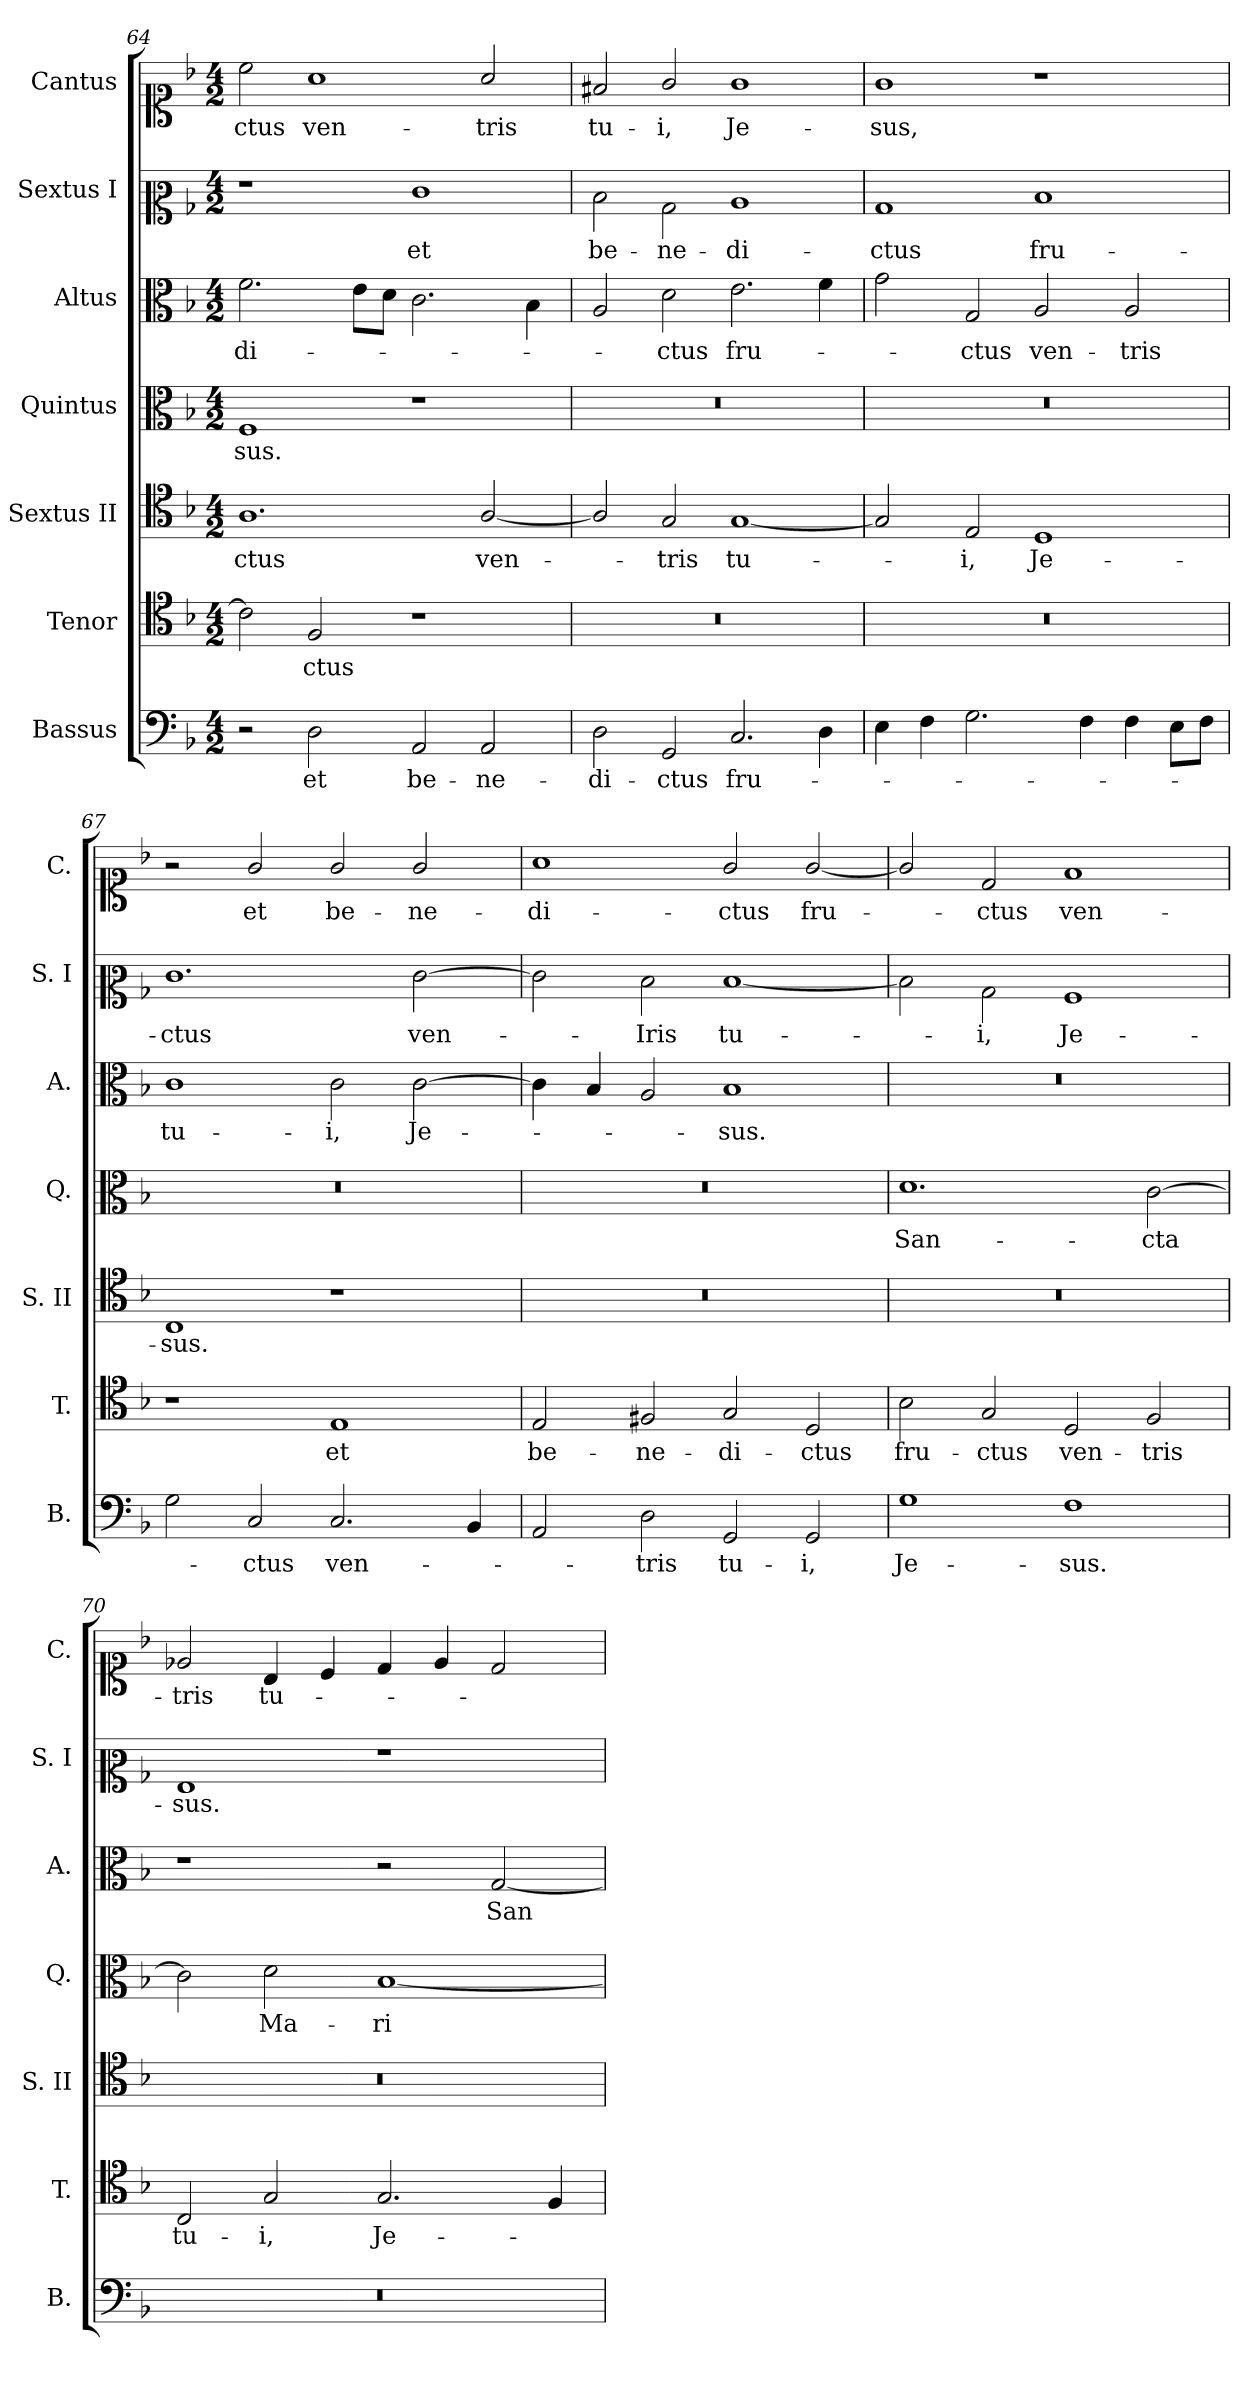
**kern	**text	**kern	**text	**kern	**text	**kern	**text	**kern	**text	**kern	**text	**kern	**text
*part7	*part7	*part6	*part6	*part5	*part5	*part4	*part4	*part3	*part3	*part2	*part2	*part1	*part1
*staff7	*staff7	*staff6	*staff6	*staff5	*staff5	*staff4	*staff4	*staff3	*staff3	*staff2	*staff2	*staff1	*staff1
*I"Bassus	*	*I"Tenor	*	*I"Sextus II	*	*I"Quintus	*	*I"Altus	*	*I"Sextus I	*	*I"Cantus	*
*I'B.	*	*I'T.	*	*I'S. II	*	*I'Q.	*	*I'A.	*	*I'S. I	*	*I'C.	*
*clefF4	*	*clefC4	*	*clefC4	*	*clefC3	*	*clefC3	*	*clefC2	*	*clefC1	*
*k[b-]	*	*k[b-]	*	*k[b-]	*	*k[b-]	*	*k[b-]	*	*k[b-]	*	*k[b-]	*
*M4/2	*	*M4/2	*	*M4/2	*	*M4/2	*	*M4/2	*	*M4/2	*	*M4/2	*
=64	=64	=64	=64	=64	=64	=64	=64	=64	=64	=64	=64	=64	=64
2r	.	2c\]	.	1.A	-ctus	1F	-sus.	2.f\	-di-	1r	.	2cc\	-ctus
2D\	et	2F/	-ctus	.	.	.	.	.	.	.	.	1a	ven-
.	.	.	.	.	.	.	.	8e\L	.	.	.	.	.
.	.	.	.	.	.	.	.	8d\J	.	.	.	.	.
2AA/	be-	1r	.	.	.	1r	.	2.c\	.	1e	et	.	.
2AA/	-ne-	.	.	[2A/	ven-	.	.	.	.	.	.	2a/	-tris
.	.	.	.	.	.	.	.	4B-\	.	.	.	.	.
=65	=65	=65	=65	=65	=65	=65	=65	=65	=65	=65	=65	=65	=65
2D\	-di-	0r	.	2A/]	.	0r	.	2A/	.	2d\	be-	2f#X/	tu-
2GG/	-ctus	.	.	2G/	-tris	.	.	2d\	-ctus	2B-\	-ne-	2g/	-i,
2.C/	fru-	.	.	[1G	tu-	.	.	2.e\	fru-	1c	-di-	1g	Je-
4D\	.	.	.	.	.	.	.	4f\	.	.	.	.	.
=66	=66	=66	=66	=66	=66	=66	=66	=66	=66	=66	=66	=66	=66
4E\	.	0r	.	2G/]	.	0r	.	2g\	.	1B-	-ctus	1g	-sus,
4F\	.	.	.	.	.	.	.	.	.	.	.	.	.
2.G\	.	.	.	2E/	-i,	.	.	2G/	-ctus	.	.	.	.
.	.	.	.	1D	Je-	.	.	2A/	ven-	1d	fru-	1r	.
4F\	.	.	.	.	.	.	.	.	.	.	.	.	.
4F\	.	.	.	.	.	.	.	2A/	-tris	.	.	.	.
8E\L	.	.	.	.	.	.	.	.	.	.	.	.	.
8F\J	.	.	.	.	.	.	.	.	.	.	.	.	.
=67	=67	=67	=67	=67	=67	=67	=67	=67	=67	=67	=67	=67	=67
2G\	.	1r	.	1C	-sus.	0r	.	1c	tu-	1.e	-ctus	2r	.
2C/	-ctus	.	.	.	.	.	.	.	.	.	.	2g/	et
2.C/	ven-	1E	et	1r	.	.	.	2c\	-i,	.	.	2g/	be-
.	.	.	.	.	.	.	.	[2c\	Je-	[2e\	ven-	2g/	-ne-
4BB-/	.	.	.	.	.	.	.	.	.	.	.	.	.
!!LO:LB:g=z
=68	=68	=68	=68	=68	=68	=68	=68	=68	=68	=68	=68	=68	=68
2AA/	.	2E/	be-	0r	.	0r	.	4c\]	.	2e\]	.	1a	-di-
.	.	.	.	.	.	.	.	4B-/	.	.	.	.	.
2D\	-tris	2F#X/	-ne-	.	.	.	.	2A/	.	2d\	-Iris	.	.
2GG/	tu-	2G/	-di-	.	.	.	.	1B-	-sus.	[1d	tu-	2g/	-ctus
2GG/	-i,	2D/	-ctus	.	.	.	.	.	.	.	.	[2g/	fru-
=69	=69	=69	=69	=69	=69	=69	=69	=69	=69	=69	=69	=69	=69
1G	Je-	2B-\	fru­-	0r	.	1.d	San-	0r	.	2d\]	.	2g/]	.
.	.	2G/	-ctus	.	.	.	.	.	.	2B-\	-i,	2d/	-ctus
1F	-sus.	2D/	ven-	.	.	.	.	.	.	1A	Je-	1f	ven-
.	.	2F/	-tris	.	.	[2c\	-cta	.	.	.	.	.	.
=70	=70	=70	=70	=70	=70	=70	=70	=70	=70	=70	=70	=70	=70
0r	.	2C/	tu-	0r	.	2c\]	.	1r	.	1G	-sus.	2e-X/	-tris
.	.	2G/	-i,	.	.	2d\	Ma-	.	.	.	.	4B-/	tu-
.	.	.	.	.	.	.	.	.	.	.	.	4c/	.
.	.	2.G/	Je-	.	.	[1B-	-ri-	2r	.	1r	.	4d/	.
.	.	.	.	.	.	.	.	.	.	.	.	4e-/	.
.	.	.	.	.	.	.	.	[2G/	San-	.	.	2d/	.
.	.	4F/	.	.	.	.	.	.	.	.	.	.	.
=	=	=	=	=	=	=	=	=	=	=	=	=	=
*-	*-	*-	*-	*-	*-	*-	*-	*-	*-	*-	*-	*-	*-
